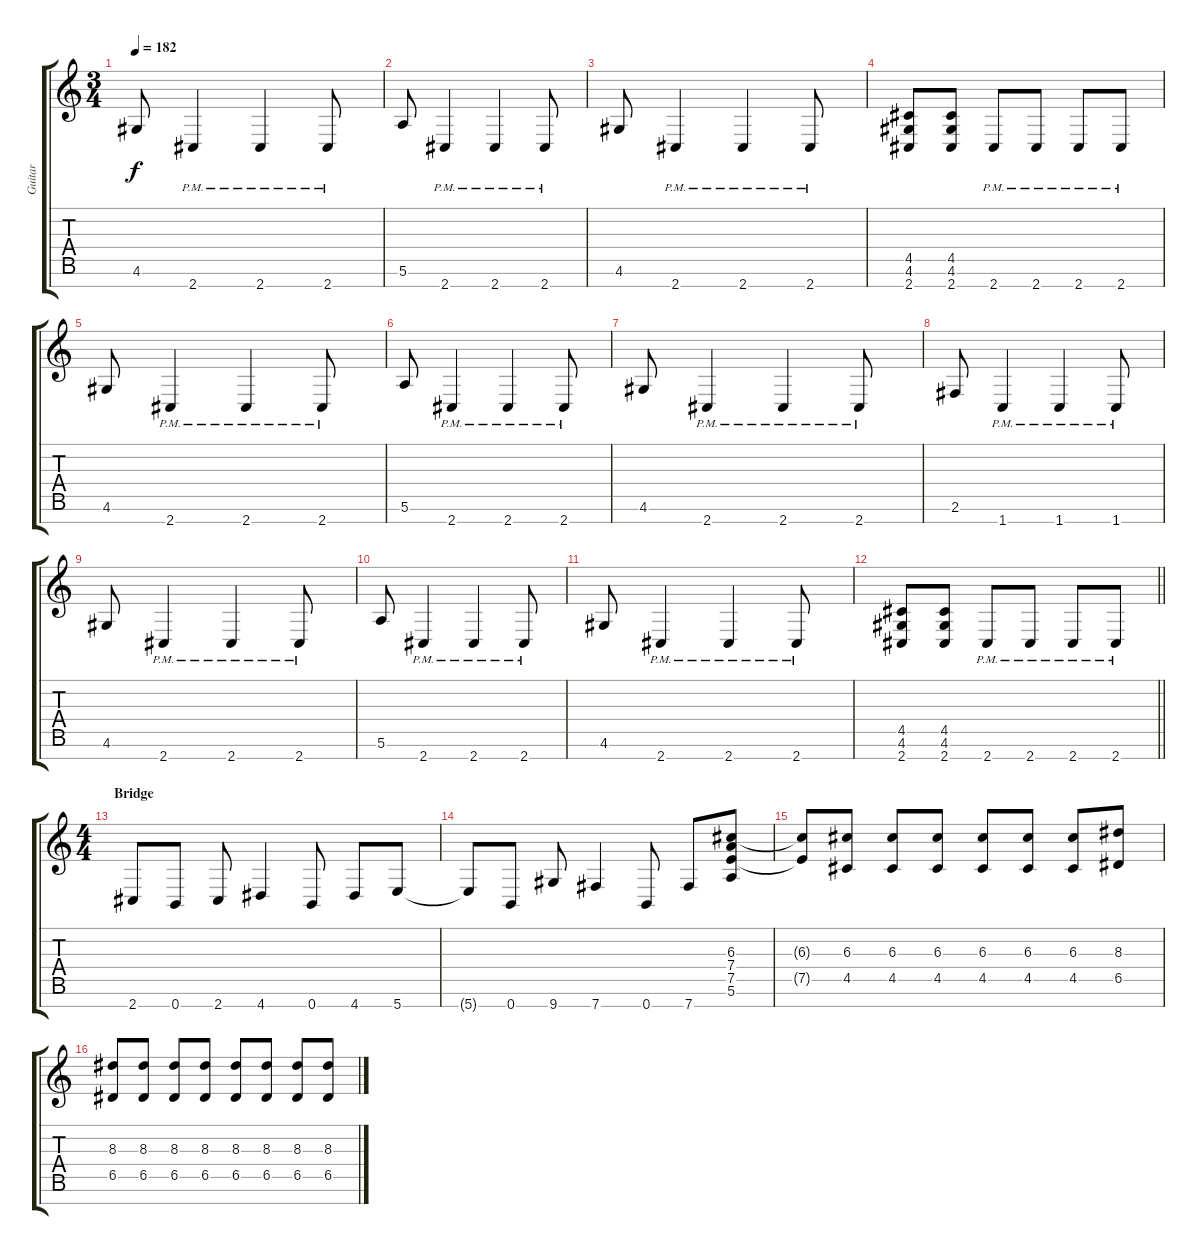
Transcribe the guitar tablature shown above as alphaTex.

\track ("Guitar" "Guitar") {instrument distortionguitar}
\staff {score tabs}
\tuning (E4 B3 G3 D3 A2 E2 B1) {hide}
\ts (3 4)
\tempo 182
\clef g2
\ks c
4.6.8{dy f} 2.7{pm}.4 2.7{pm}.4 2.7{pm}.8 |
5.6.8 2.7{pm}.4 2.7{pm}.4 2.7{pm}.8 |
4.6.8 2.7{pm}.4 2.7{pm}.4 2.7{pm}.8 |
(4.5 4.6 2.7).8 (4.5 4.6 2.7).8 2.7{pm}.8 2.7{pm}.8 2.7{pm}.8 2.7{pm}.8 |
4.6.8 2.7{pm}.4 2.7{pm}.4 2.7{pm}.8 |
5.6.8 2.7{pm}.4 2.7{pm}.4 2.7{pm}.8 |
4.6.8 2.7{pm}.4 2.7{pm}.4 2.7{pm}.8 |
2.6.8 1.7{pm}.4 1.7{pm}.4 1.7{pm}.8 |
4.6.8 2.7{pm}.4 2.7{pm}.4 2.7{pm}.8 |
5.6.8 2.7{pm}.4 2.7{pm}.4 2.7{pm}.8 |
4.6.8 2.7{pm}.4 2.7{pm}.4 2.7{pm}.8 |
\barLineRight lightlight
(4.5 4.6 2.7).8 (4.5 4.6 2.7).8 2.7{pm}.8 2.7{pm}.8 2.7{pm}.8 2.7{pm}.8 |
\ts (4 4)
\section ("" "Bridge")
2.7.8 0.7.8 2.7.8 4.7.4 0.7.8 4.7.8 5.7.8 |
5.7{t}.8 0.7.8 9.7.8 7.7.4 0.7.8 7.7.8 (6.3 7.4 7.5 5.6).8 |
(6.3{t} 7.5{t}).8 (6.3 4.5).8 (6.3 4.5).8 (6.3 4.5).8 (6.3 4.5).8 (6.3 4.5).8 (6.3 4.5).8 (8.3 6.5).8 |
(8.3 6.5).8 (8.3 6.5).8 (8.3 6.5).8 (8.3 6.5).8 (8.3 6.5).8 (8.3 6.5).8 (8.3 6.5).8 (8.3 6.5).8
